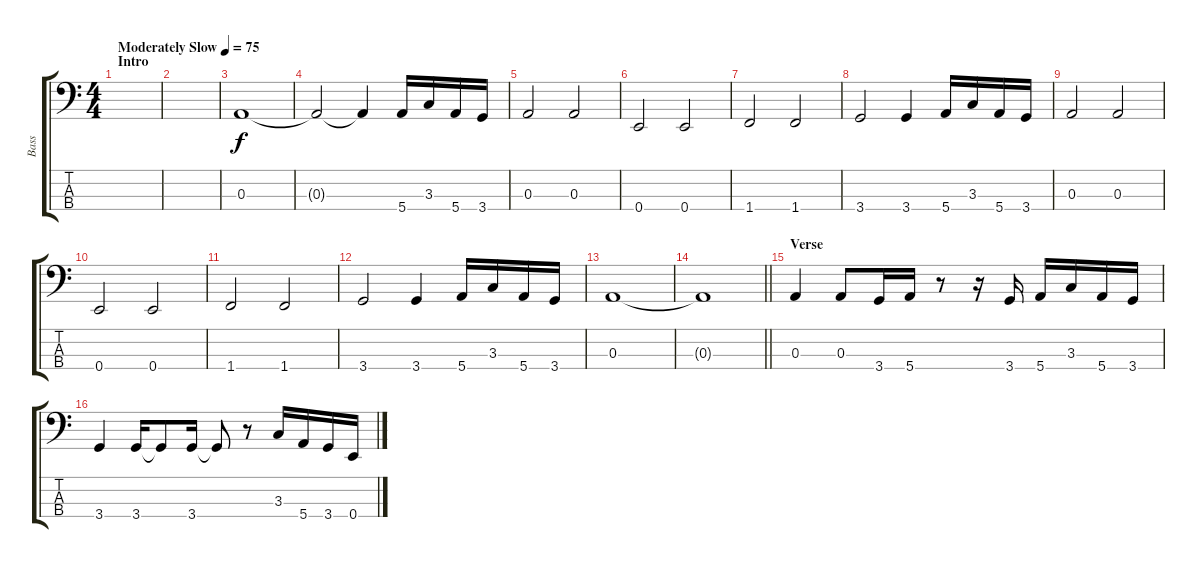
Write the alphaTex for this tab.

\track ("Bass" "Bass") {instrument electricbassfinger}
\staff {score tabs}
\tuning (G2 D2 A1 E1) {hide}
\ts (4 4)
\section ("" "Intro")
\tempo (75 "Moderately Slow")
\clef f4
\ks c
|
|
0.3.1 |
0.3{t}.2 0.3{t}.4 5.4.16 3.3.16 5.4.16 3.4.16 |
0.3.2 0.3.2 |
0.4.2 0.4.2 |
1.4.2 1.4.2 |
3.4.2 3.4.4 5.4.16 3.3.16 5.4.16 3.4.16 |
0.3.2 0.3.2 |
0.4.2 0.4.2 |
1.4.2 1.4.2 |
3.4.2 3.4.4 5.4.16 3.3.16 5.4.16 3.4.16 |
0.3.1 |
\barLineRight lightlight
0.3{t}.1 |
\section ("" "Verse")
0.3.4 0.3.8 3.4.16 5.4.16 r.8 r.16 3.4.16 5.4.16 3.3.16 5.4.16 3.4.16 |
3.4.4 3.4.16 3.4{t}.8 3.4.16 3.4{t}.8 r.8 3.3.16 5.4.16 3.4.16 0.4.16
